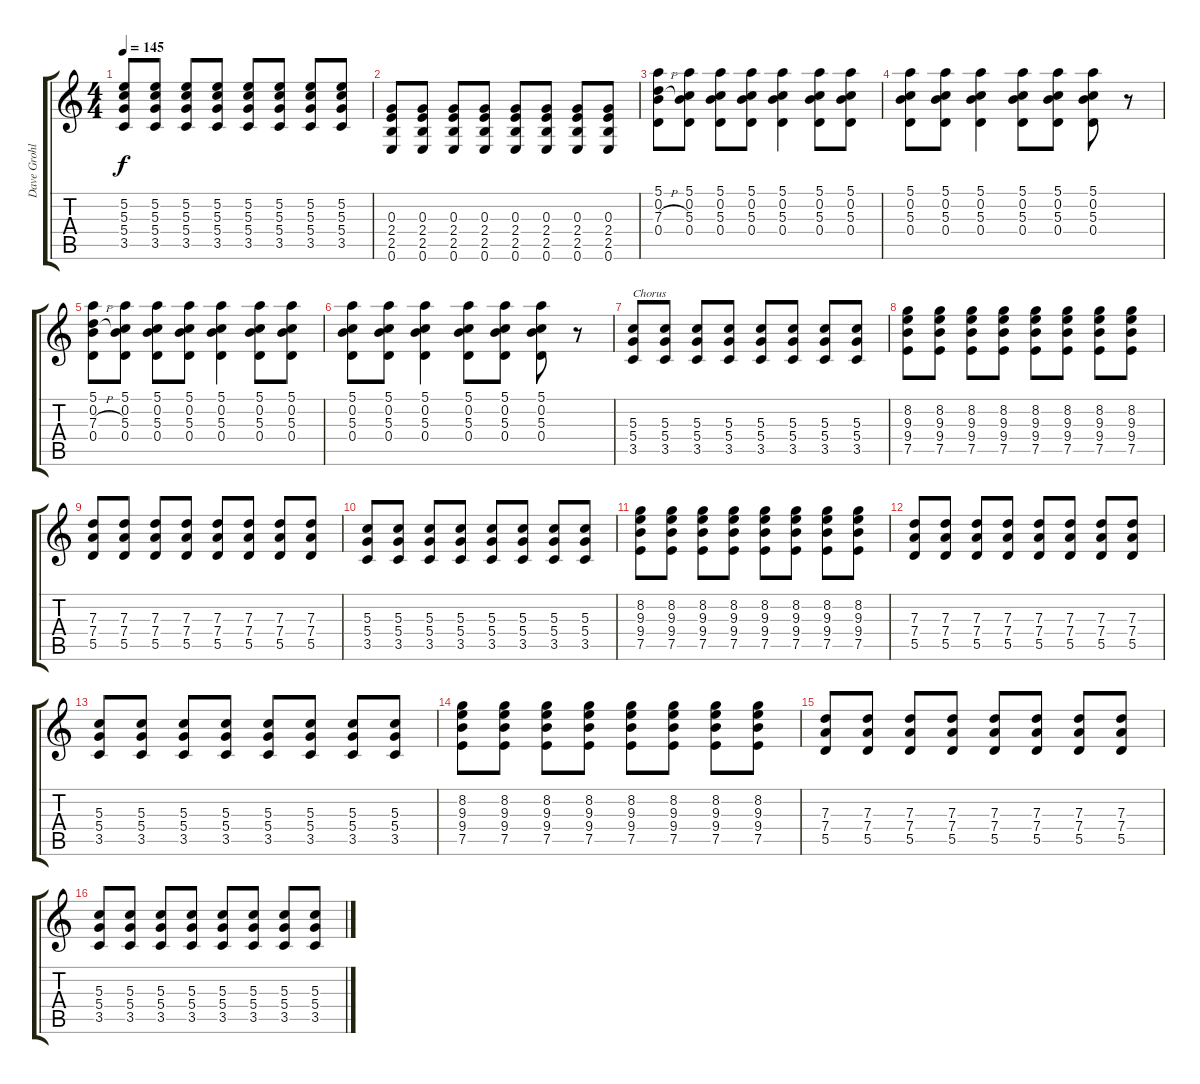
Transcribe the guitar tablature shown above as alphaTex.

\track ("Dave Grohl " "Dave Grohl") {instrument overdrivenguitar}
\staff {score tabs}
\tuning (E4 B3 G3 D3 A2 E2) {hide}
\ts (4 4)
\tempo 145
\clef g2
\ks c
(5.2 5.3 5.4 3.5).8{dy f} (5.2 5.3 5.4 3.5).8 (5.2 5.3 5.4 3.5).8 (5.2 5.3 5.4 3.5).8 (5.2 5.3 5.4 3.5).8 (5.2 5.3 5.4 3.5).8 (5.2 5.3 5.4 3.5).8 (5.2 5.3 5.4 3.5).8 |
(0.3 2.4 2.5 0.6).8 (0.3 2.4 2.5 0.6).8 (0.3 2.4 2.5 0.6).8 (0.3 2.4 2.5 0.6).8 (0.3 2.4 2.5 0.6).8 (0.3 2.4 2.5 0.6).8 (0.3 2.4 2.5 0.6).8 (0.3 2.4 2.5 0.6).8 |
(5.1 0.2 7.3{h} 0.4).8{volume 12} (5.1 0.2 5.3 0.4).8 (5.1 0.2 5.3 0.4).8 (5.1 0.2 5.3 0.4).8 (5.1 0.2 5.3 0.4).4 (5.1 0.2 5.3 0.4).8 (5.1 0.2 5.3 0.4).8 |
(5.1 0.2 5.3 0.4).8 (5.1 0.2 5.3 0.4).8 (5.1 0.2 5.3 0.4).4 (5.1 0.2 5.3 0.4).8 (5.1 0.2 5.3 0.4).8 (5.1 0.2 5.3 0.4).8 r.8 |
(5.1 0.2 7.3{h} 0.4).8 (5.1 0.2 5.3 0.4).8 (5.1 0.2 5.3 0.4).8 (5.1 0.2 5.3 0.4).8 (5.1 0.2 5.3 0.4).4 (5.1 0.2 5.3 0.4).8 (5.1 0.2 5.3 0.4).8 |
(5.1 0.2 5.3 0.4).8 (5.1 0.2 5.3 0.4).8 (5.1 0.2 5.3 0.4).4 (5.1 0.2 5.3 0.4).8 (5.1 0.2 5.3 0.4).8 (5.1 0.2 5.3 0.4).8 r.8 |
(5.3 5.4 3.5).8{txt "Chorus"} (5.3 5.4 3.5).8 (5.3 5.4 3.5).8 (5.3 5.4 3.5).8 (5.3 5.4 3.5).8 (5.3 5.4 3.5).8 (5.3 5.4 3.5).8 (5.3 5.4 3.5).8 |
(8.2 9.3 9.4 7.5).8 (8.2 9.3 9.4 7.5).8 (8.2 9.3 9.4 7.5).8 (8.2 9.3 9.4 7.5).8 (8.2 9.3 9.4 7.5).8 (8.2 9.3 9.4 7.5).8 (8.2 9.3 9.4 7.5).8 (8.2 9.3 9.4 7.5).8 |
(7.3 7.4 5.5).8 (7.3 7.4 5.5).8 (7.3 7.4 5.5).8 (7.3 7.4 5.5).8 (7.3 7.4 5.5).8 (7.3 7.4 5.5).8 (7.3 7.4 5.5).8 (7.3 7.4 5.5).8 |
(5.3 5.4 3.5).8 (5.3 5.4 3.5).8 (5.3 5.4 3.5).8 (5.3 5.4 3.5).8 (5.3 5.4 3.5).8 (5.3 5.4 3.5).8 (5.3 5.4 3.5).8 (5.3 5.4 3.5).8 |
(8.2 9.3 9.4 7.5).8 (8.2 9.3 9.4 7.5).8 (8.2 9.3 9.4 7.5).8 (8.2 9.3 9.4 7.5).8 (8.2 9.3 9.4 7.5).8 (8.2 9.3 9.4 7.5).8 (8.2 9.3 9.4 7.5).8 (8.2 9.3 9.4 7.5).8 |
(7.3 7.4 5.5).8 (7.3 7.4 5.5).8 (7.3 7.4 5.5).8 (7.3 7.4 5.5).8 (7.3 7.4 5.5).8 (7.3 7.4 5.5).8 (7.3 7.4 5.5).8 (7.3 7.4 5.5).8 |
(5.3 5.4 3.5).8 (5.3 5.4 3.5).8 (5.3 5.4 3.5).8 (5.3 5.4 3.5).8 (5.3 5.4 3.5).8 (5.3 5.4 3.5).8 (5.3 5.4 3.5).8 (5.3 5.4 3.5).8 |
(8.2 9.3 9.4 7.5).8 (8.2 9.3 9.4 7.5).8 (8.2 9.3 9.4 7.5).8 (8.2 9.3 9.4 7.5).8 (8.2 9.3 9.4 7.5).8 (8.2 9.3 9.4 7.5).8 (8.2 9.3 9.4 7.5).8 (8.2 9.3 9.4 7.5).8 |
(7.3 7.4 5.5).8 (7.3 7.4 5.5).8 (7.3 7.4 5.5).8 (7.3 7.4 5.5).8 (7.3 7.4 5.5).8 (7.3 7.4 5.5).8 (7.3 7.4 5.5).8 (7.3 7.4 5.5).8 |
(5.3 5.4 3.5).8 (5.3 5.4 3.5).8 (5.3 5.4 3.5).8 (5.3 5.4 3.5).8 (5.3 5.4 3.5).8 (5.3 5.4 3.5).8 (5.3 5.4 3.5).8 (5.3 5.4 3.5).8
